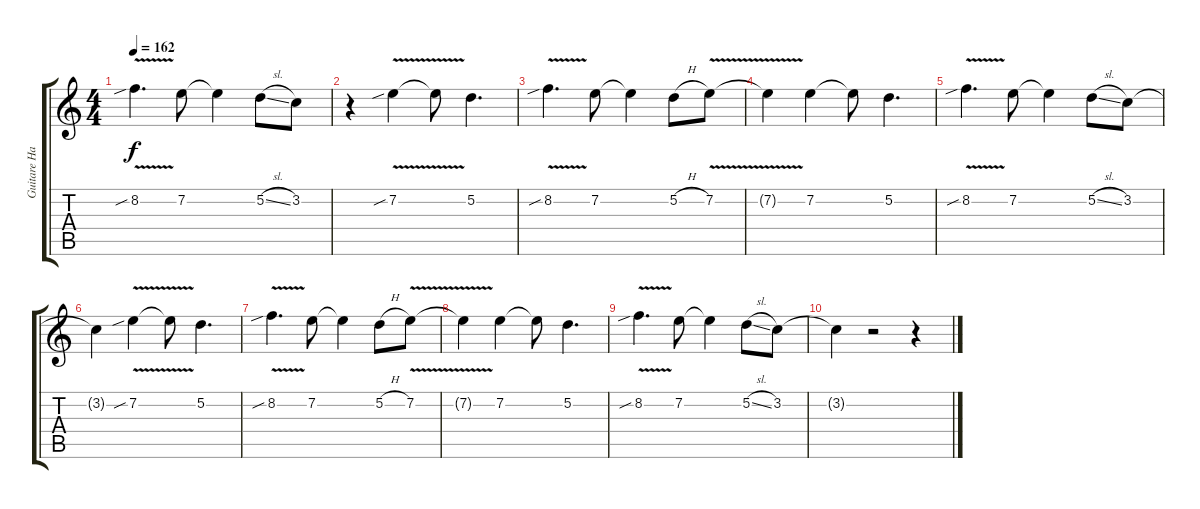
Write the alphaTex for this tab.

\track ("Guitare Harmonique 3" "Guitare Ha") {instrument distortionguitar}
\staff {score tabs}
\tuning (D4 A3 F3 C3 G2 C2) {hide}
\ts (4 4)
\tempo 162
\clef g2
\ks c
8.2{v sib}.4{d dy f} 7.2.8 7.2{t}.4 5.2{sl}.8 3.2.8 |
r.4 7.2{v sib}.4 7.2{t}.8 5.2.4{d} |
8.2{v sib}.4{d} 7.2.8 7.2{t}.4 5.2{h}.8 7.2{v}.8 |
7.2{t}.4 7.2.4 7.2{t}.8 5.2.4{d} |
8.2{v sib}.4{d} 7.2.8 7.2{t}.4 5.2{sl}.8 3.2.8 |
3.2{t}.4 7.2{v sib}.4 7.2{t}.8 5.2.4{d} |
8.2{v sib}.4{d} 7.2.8 7.2{t}.4 5.2{h}.8 7.2{v}.8 |
7.2{t}.4 7.2.4 7.2{t}.8 5.2.4{d} |
8.2{v sib}.4{d} 7.2.8 7.2{t}.4 5.2{sl}.8 3.2.8 |
3.2{t}.4 r.2 r.4
